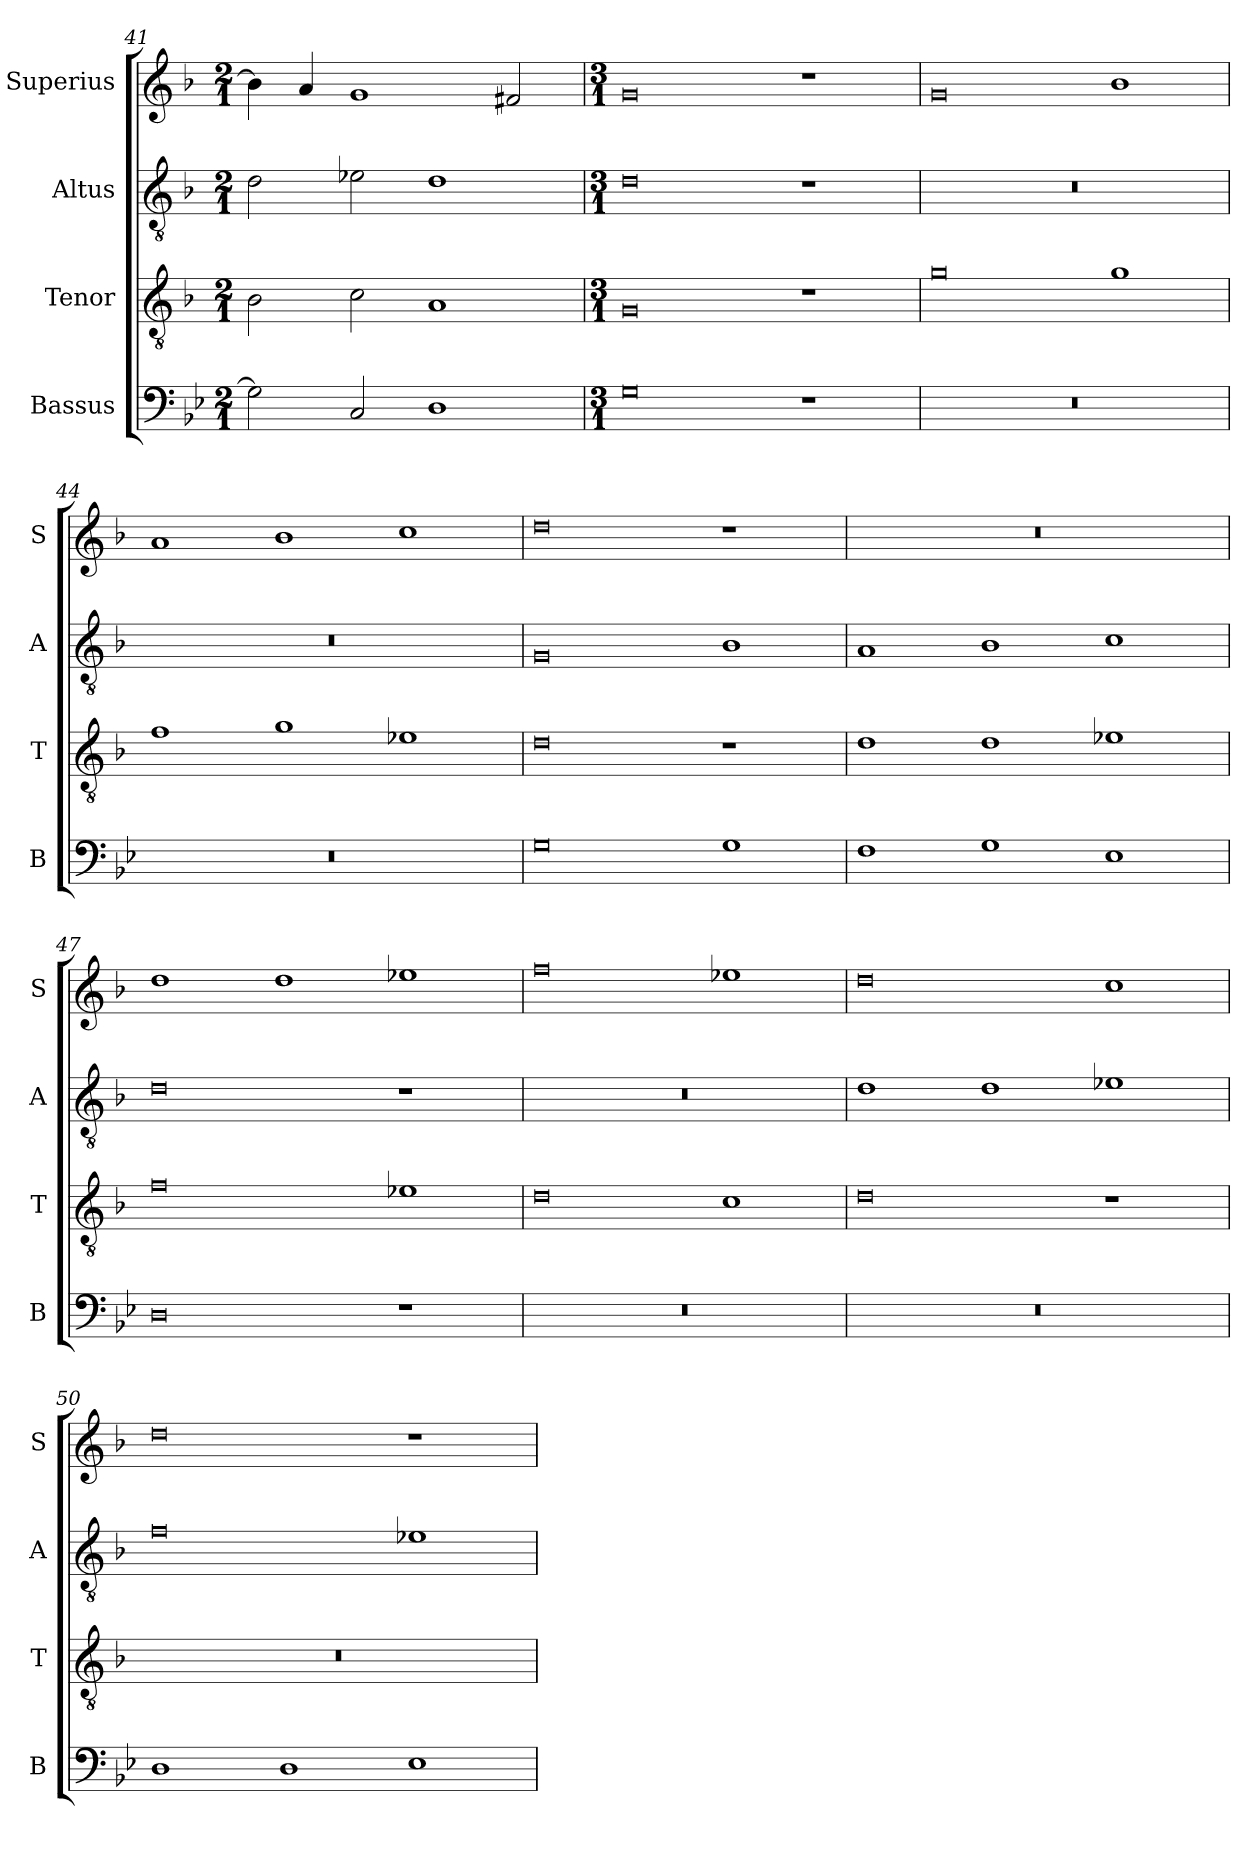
**kern	**kern	**kern	**kern
*part4	*part3	*part2	*part1
*staff4	*staff3	*staff2	*staff1
*I"Bassus	*I"Tenor	*I"Altus	*I"Superius
*I'B	*I'T	*I'A	*I'S
*clefF4	*clefGv2	*clefGv2	*clefG2
*k[b-e-]	*k[b-]	*k[b-]	*k[b-]
*M2/1	*M2/1	*M2/1	*M2/1
=41	=41	=41	=41
2G\]	2B-\	2d\	4b-\]
.	.	.	4a/
2C/	2c\	2e-X\	1g
1D	1A	1d	.
.	.	.	2f#X/
=42	=42	=42	=42
*M3/1	*M3/1	*M3/1	*M3/1
0G	0G	0d	0g
1r	1r	1r	1r
=43	=43	=43	=43
0.r	0g	0.r	0g
.	1g	.	1b-
=44	=44	=44	=44
0.r	1f	0.r	1a
.	1g	.	1b-
.	1e-X	.	1cc
=45	=45	=45	=45
0G	0d	0G	0dd
1G	1r	1B-	1r
=46	=46	=46	=46
1F	1d	1A	0.r
1G	1d	1B-	.
1E-	1e-X	1c	.
=47	=47	=47	=47
0D	0f	0d	1dd
.	.	.	1dd
1r	1e-X	1r	1ee-X
=48	=48	=48	=48
0.r	0d	0.r	0ff
.	1c	.	1ee-X
=49	=49	=49	=49
0.r	0d	1d	0dd
.	.	1d	.
.	1r	1e-X	1cc
=50	=50	=50	=50
1D	0.r	0f	0dd
1D	.	.	.
1E-	.	1e-X	1r
=	=	=	=
*-	*-	*-	*-
